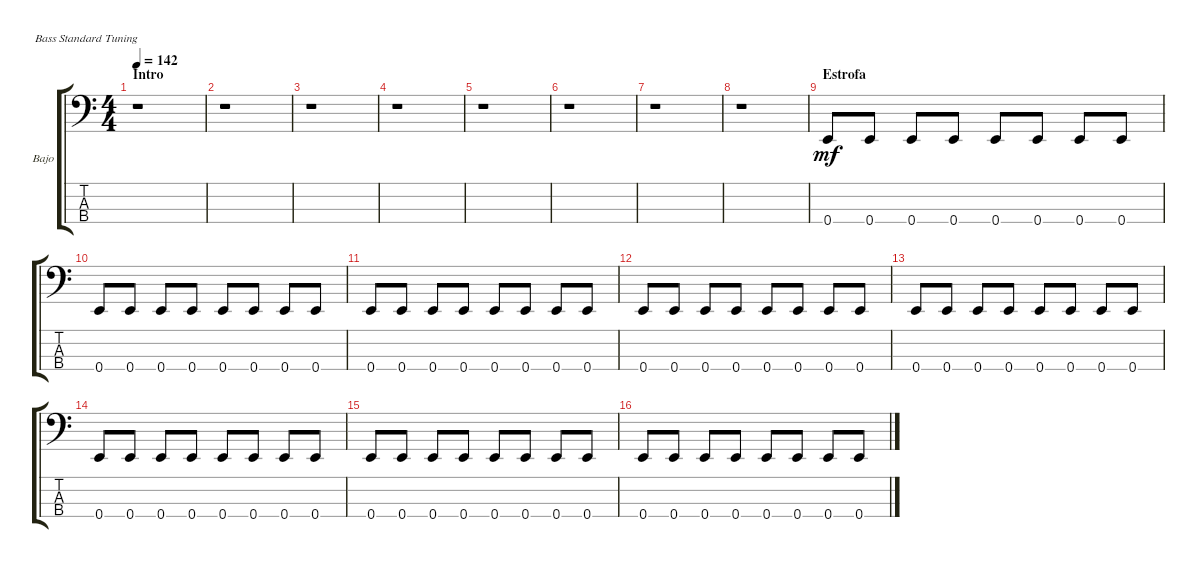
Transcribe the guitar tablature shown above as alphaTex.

\bracketExtendMode groupsimilarinstruments
\firstSystemTrackNameOrientation horizontal
\otherSystemsTrackNameOrientation horizontal
\track ("Bajo" "Bajo") {instrument electricbassfinger}
\staff {score tabs}
\tuning (G2 D2 A1 E1)
\ts (4 4)
\section ("" "Intro")
\tempo 142
\clef f4
\ks c
r.1{dy mf instrument electricbassfinger} |
r.1 |
r.1 |
r.1 |
r.1 |
r.1 |
r.1 |
r.1 |
\section ("" "Estrofa")
0.4.8 0.4.8 0.4.8 0.4.8 0.4.8 0.4.8 0.4.8 0.4.8 |
0.4.8 0.4.8 0.4.8 0.4.8 0.4.8 0.4.8 0.4.8 0.4.8 |
0.4.8 0.4.8 0.4.8 0.4.8 0.4.8 0.4.8 0.4.8 0.4.8 |
0.4.8 0.4.8 0.4.8 0.4.8 0.4.8 0.4.8 0.4.8 0.4.8 |
0.4.8 0.4.8 0.4.8 0.4.8 0.4.8 0.4.8 0.4.8 0.4.8 |
0.4.8 0.4.8 0.4.8 0.4.8 0.4.8 0.4.8 0.4.8 0.4.8 |
0.4.8 0.4.8 0.4.8 0.4.8 0.4.8 0.4.8 0.4.8 0.4.8 |
0.4.8 0.4.8 0.4.8 0.4.8 0.4.8 0.4.8 0.4.8 0.4.8
